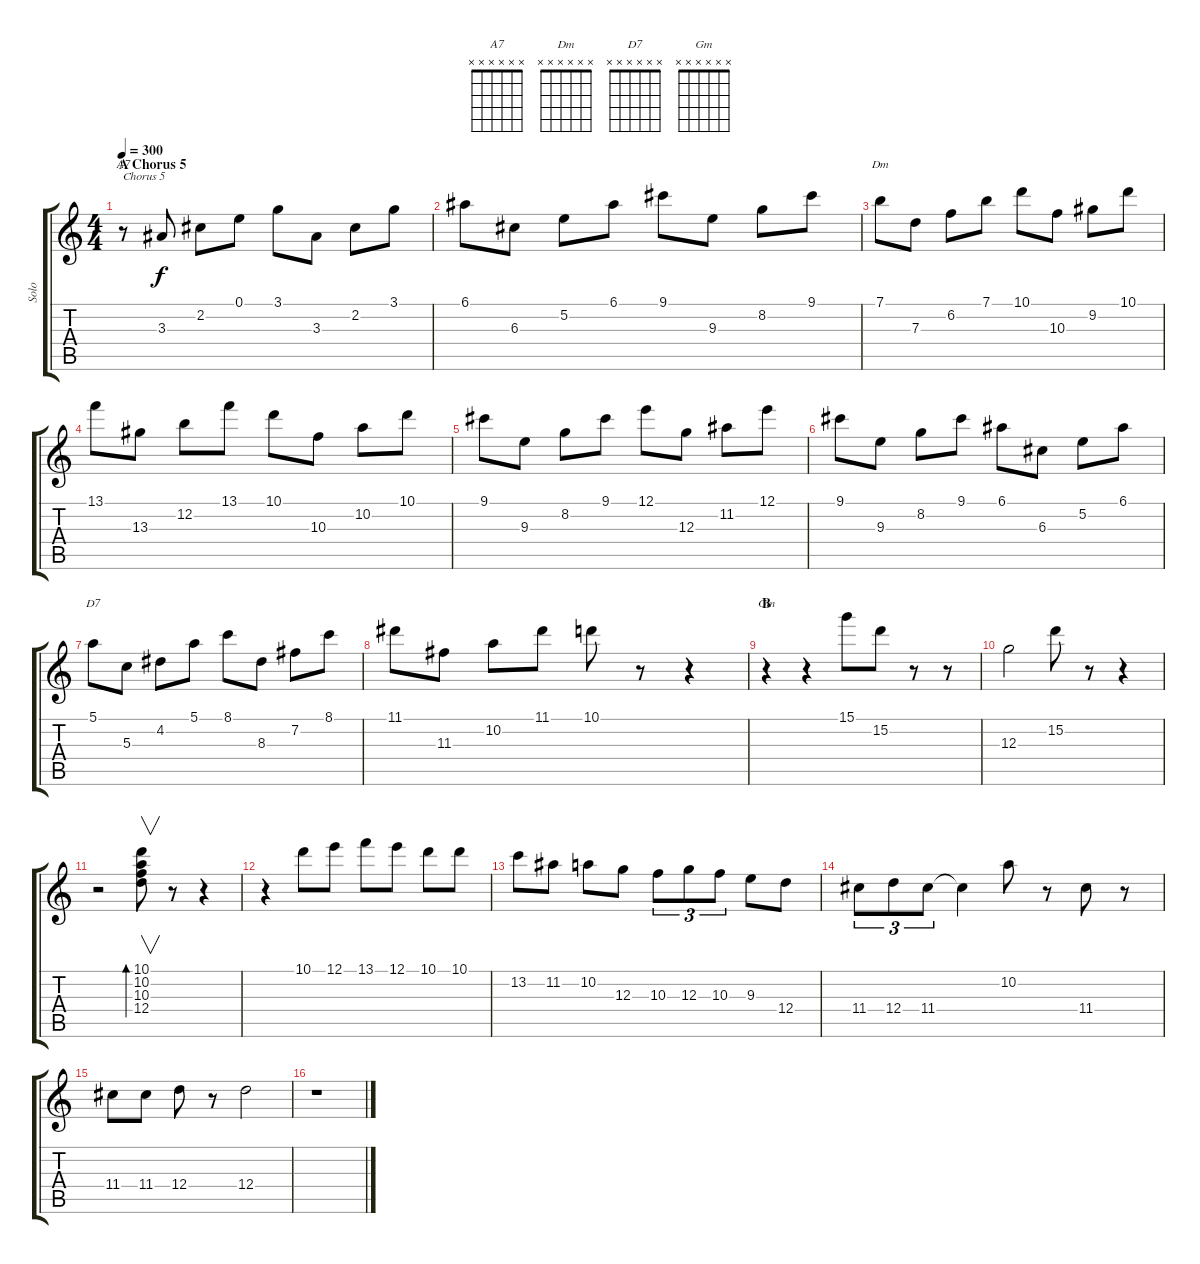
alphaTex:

\track ("Solo" "Solo") {instrument acousticguitarnylon}
\staff {score tabs}
\tuning (E4 B3 G3 D3 A2 E2) {hide}
\chord ("A7" x x x x x x) {firstfret 0}
\chord ("Dm" x x x x x x) {firstfret 0}
\chord ("D7" x x x x x x) {firstfret 0}
\chord ("Gm" x x x x x x) {firstfret 0}
\ts (4 4)
\section ("" "A Chorus 5")
\tempo 300
\clef g2
\ks c
r.8{ch "A7" txt "Chorus 5" dy f} 3.3.8 2.2.8 0.1.8 3.1.8 3.3.8 2.2.8 3.1.8 |
6.1.8 6.3.8 5.2.8 6.1.8 9.1.8 9.3.8 8.2.8 9.1.8 |
7.1.8{ch "Dm"} 7.3.8 6.2.8 7.1.8 10.1.8 10.3.8 9.2.8 10.1.8 |
13.1.8 13.3.8 12.2.8 13.1.8 10.1.8 10.3.8 10.2.8 10.1.8 |
9.1.8 9.3.8 8.2.8 9.1.8 12.1.8 12.3.8 11.2.8 12.1.8 |
9.1.8 9.3.8 8.2.8 9.1.8 6.1.8 6.3.8 5.2.8 6.1.8 |
5.1.8{ch "D7"} 5.3.8 4.2.8 5.1.8 8.1.8 8.3.8 7.2.8 8.1.8 |
11.1.8 11.3.8 10.2.8 11.1.8 10.1.8 r.8 r.4 |
\section ("" "B")
r.4{ch "Gm"} r.4 15.1.8 15.2.8 r.8 r.8 |
12.3.2 15.2.8 r.8 r.4 |
r.2 (10.1 10.2 10.3 12.4).8{v bd 480} r.8 r.4 |
r.4 10.1.8 12.1.8 13.1.8 12.1.8 10.1.8 10.1.8 |
13.2.8 11.2.8 10.2.8 12.3.8 10.3.8{tu (3 2)} 12.3.8{tu (3 2)} 10.3.8{tu (3 2)} 9.3.8 12.4.8 |
11.4.8{tu (3 2)} 12.4.8{tu (3 2)} 11.4.8{tu (3 2)} 11.4{t}.4 10.2.8 r.8 11.4.8 r.8 |
11.4.8 11.4.8 12.4.8 r.8 12.4.2 |
r.1
